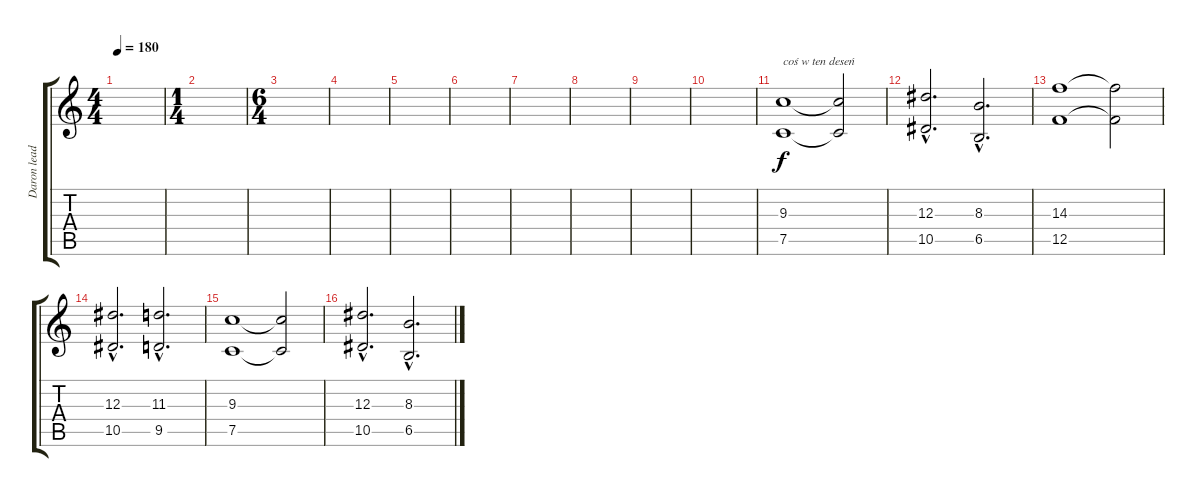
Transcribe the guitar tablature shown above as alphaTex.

\track ("Daron lead" "Daron lead") {instrument distortionguitar}
\staff {score tabs}
\tuning (C4 G3 Eb3 Bb2 F2 C2) {hide}
\ts (4 4)
\tempo 180
\clef g2
\ks c
|
\ts (1 4)
|
\ts (6 4)
|
|
|
|
|
|
|
|
(9.3 7.5).1{txt "coś w ten deseń"} (9.3{t} 7.5{t}).2 |
(12.3{hac} 10.5{hac}).2{d} (8.3{hac} 6.5{hac}).2{d} |
(14.3 12.5).1 (14.3{t} 12.5{t}).2 |
(12.3{hac} 10.5{hac}).2{d} (11.3{hac} 9.5{hac}).2{d} |
(9.3 7.5).1 (9.3{t} 7.5{t}).2 |
(12.3{hac} 10.5{hac}).2{d} (8.3{hac} 6.5{hac}).2{d}
